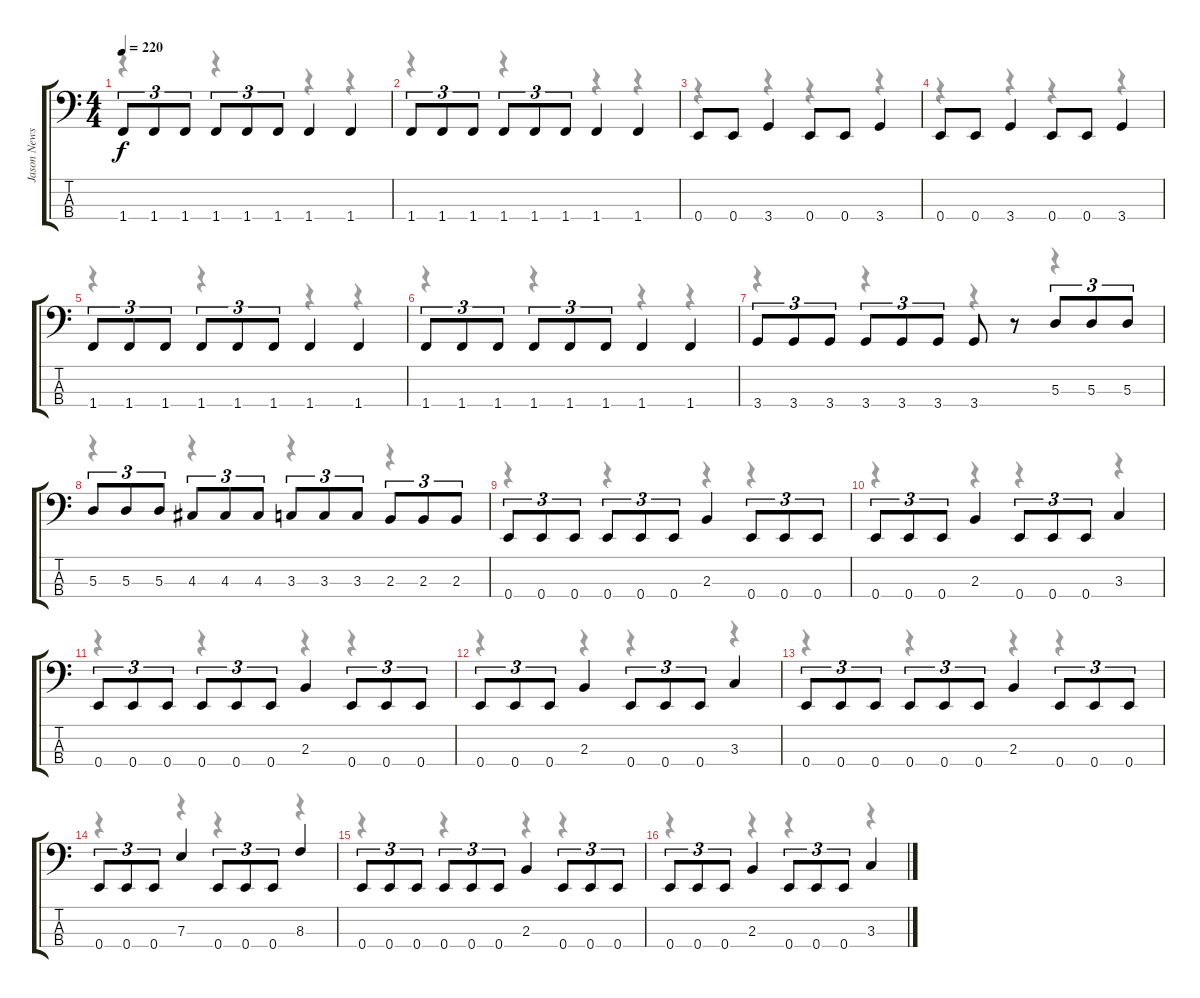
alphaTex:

\track ("Jason Newsted (Bass)" "Jason News") {instrument electricbasspick}
\staff {score tabs}
\tuning (G2 D2 A1 E1) {hide}
\voice
\ts (4 4)
\tempo 220
\clef f4
\ks c
1.4.8{tu (3 2) dy f} 1.4.8{tu (3 2)} 1.4.8{tu (3 2)} 1.4.8{tu (3 2)} 1.4.8{tu (3 2)} 1.4.8{tu (3 2)} 1.4.4 1.4.4 |
1.4.8{tu (3 2)} 1.4.8{tu (3 2)} 1.4.8{tu (3 2)} 1.4.8{tu (3 2)} 1.4.8{tu (3 2)} 1.4.8{tu (3 2)} 1.4.4 1.4.4 |
0.4.8 0.4.8 3.4.4 0.4.8 0.4.8 3.4.4 |
0.4.8 0.4.8 3.4.4 0.4.8 0.4.8 3.4.4 |
1.4.8{tu (3 2)} 1.4.8{tu (3 2)} 1.4.8{tu (3 2)} 1.4.8{tu (3 2)} 1.4.8{tu (3 2)} 1.4.8{tu (3 2)} 1.4.4 1.4.4 |
1.4.8{tu (3 2)} 1.4.8{tu (3 2)} 1.4.8{tu (3 2)} 1.4.8{tu (3 2)} 1.4.8{tu (3 2)} 1.4.8{tu (3 2)} 1.4.4 1.4.4 |
3.4.8{tu (3 2)} 3.4.8{tu (3 2)} 3.4.8{tu (3 2)} 3.4.8{tu (3 2)} 3.4.8{tu (3 2)} 3.4.8{tu (3 2)} 3.4.8 r.8 5.3.8{tu (3 2)} 5.3.8{tu (3 2)} 5.3.8{tu (3 2)} |
5.3.8{tu (3 2)} 5.3.8{tu (3 2)} 5.3.8{tu (3 2)} 4.3.8{tu (3 2)} 4.3.8{tu (3 2)} 4.3.8{tu (3 2)} 3.3.8{tu (3 2)} 3.3.8{tu (3 2)} 3.3.8{tu (3 2)} 2.3.8{tu (3 2)} 2.3.8{tu (3 2)} 2.3.8{tu (3 2)} |
0.4.8{tu (3 2)} 0.4.8{tu (3 2)} 0.4.8{tu (3 2)} 0.4.8{tu (3 2)} 0.4.8{tu (3 2)} 0.4.8{tu (3 2)} 2.3.4 0.4.8{tu (3 2)} 0.4.8{tu (3 2)} 0.4.8{tu (3 2)} |
0.4.8{tu (3 2)} 0.4.8{tu (3 2)} 0.4.8{tu (3 2)} 2.3.4 0.4.8{tu (3 2)} 0.4.8{tu (3 2)} 0.4.8{tu (3 2)} 3.3.4 |
0.4.8{tu (3 2)} 0.4.8{tu (3 2)} 0.4.8{tu (3 2)} 0.4.8{tu (3 2)} 0.4.8{tu (3 2)} 0.4.8{tu (3 2)} 2.3.4 0.4.8{tu (3 2)} 0.4.8{tu (3 2)} 0.4.8{tu (3 2)} |
0.4.8{tu (3 2)} 0.4.8{tu (3 2)} 0.4.8{tu (3 2)} 2.3.4 0.4.8{tu (3 2)} 0.4.8{tu (3 2)} 0.4.8{tu (3 2)} 3.3.4 |
0.4.8{tu (3 2)} 0.4.8{tu (3 2)} 0.4.8{tu (3 2)} 0.4.8{tu (3 2)} 0.4.8{tu (3 2)} 0.4.8{tu (3 2)} 2.3.4 0.4.8{tu (3 2)} 0.4.8{tu (3 2)} 0.4.8{tu (3 2)} |
0.4.8{tu (3 2)} 0.4.8{tu (3 2)} 0.4.8{tu (3 2)} 7.3.4 0.4.8{tu (3 2)} 0.4.8{tu (3 2)} 0.4.8{tu (3 2)} 8.3.4 |
0.4.8{tu (3 2)} 0.4.8{tu (3 2)} 0.4.8{tu (3 2)} 0.4.8{tu (3 2)} 0.4.8{tu (3 2)} 0.4.8{tu (3 2)} 2.3.4 0.4.8{tu (3 2)} 0.4.8{tu (3 2)} 0.4.8{tu (3 2)} |
0.4.8{tu (3 2)} 0.4.8{tu (3 2)} 0.4.8{tu (3 2)} 2.3.4 0.4.8{tu (3 2)} 0.4.8{tu (3 2)} 0.4.8{tu (3 2)} 3.3.4
\voice
\clef f4
\ottava regular
\simile none
\ks c
r.4{dy f} r.4 r.4 r.4 |
r.4 r.4 r.4 r.4 |
r.4 r.4 r.4 r.4 |
r.4 r.4 r.4 r.4 |
r.4 r.4 r.4 r.4 |
r.4 r.4 r.4 r.4 |
r.4 r.4 r.4 r.4 |
r.4 r.4 r.4 r.4 |
r.4 r.4 r.4 r.4 |
r.4 r.4 r.4 r.4 |
r.4 r.4 r.4 r.4 |
r.4 r.4 r.4 r.4 |
r.4 r.4 r.4 r.4 |
r.4 r.4 r.4 r.4 |
r.4 r.4 r.4 r.4 |
r.4 r.4 r.4 r.4
